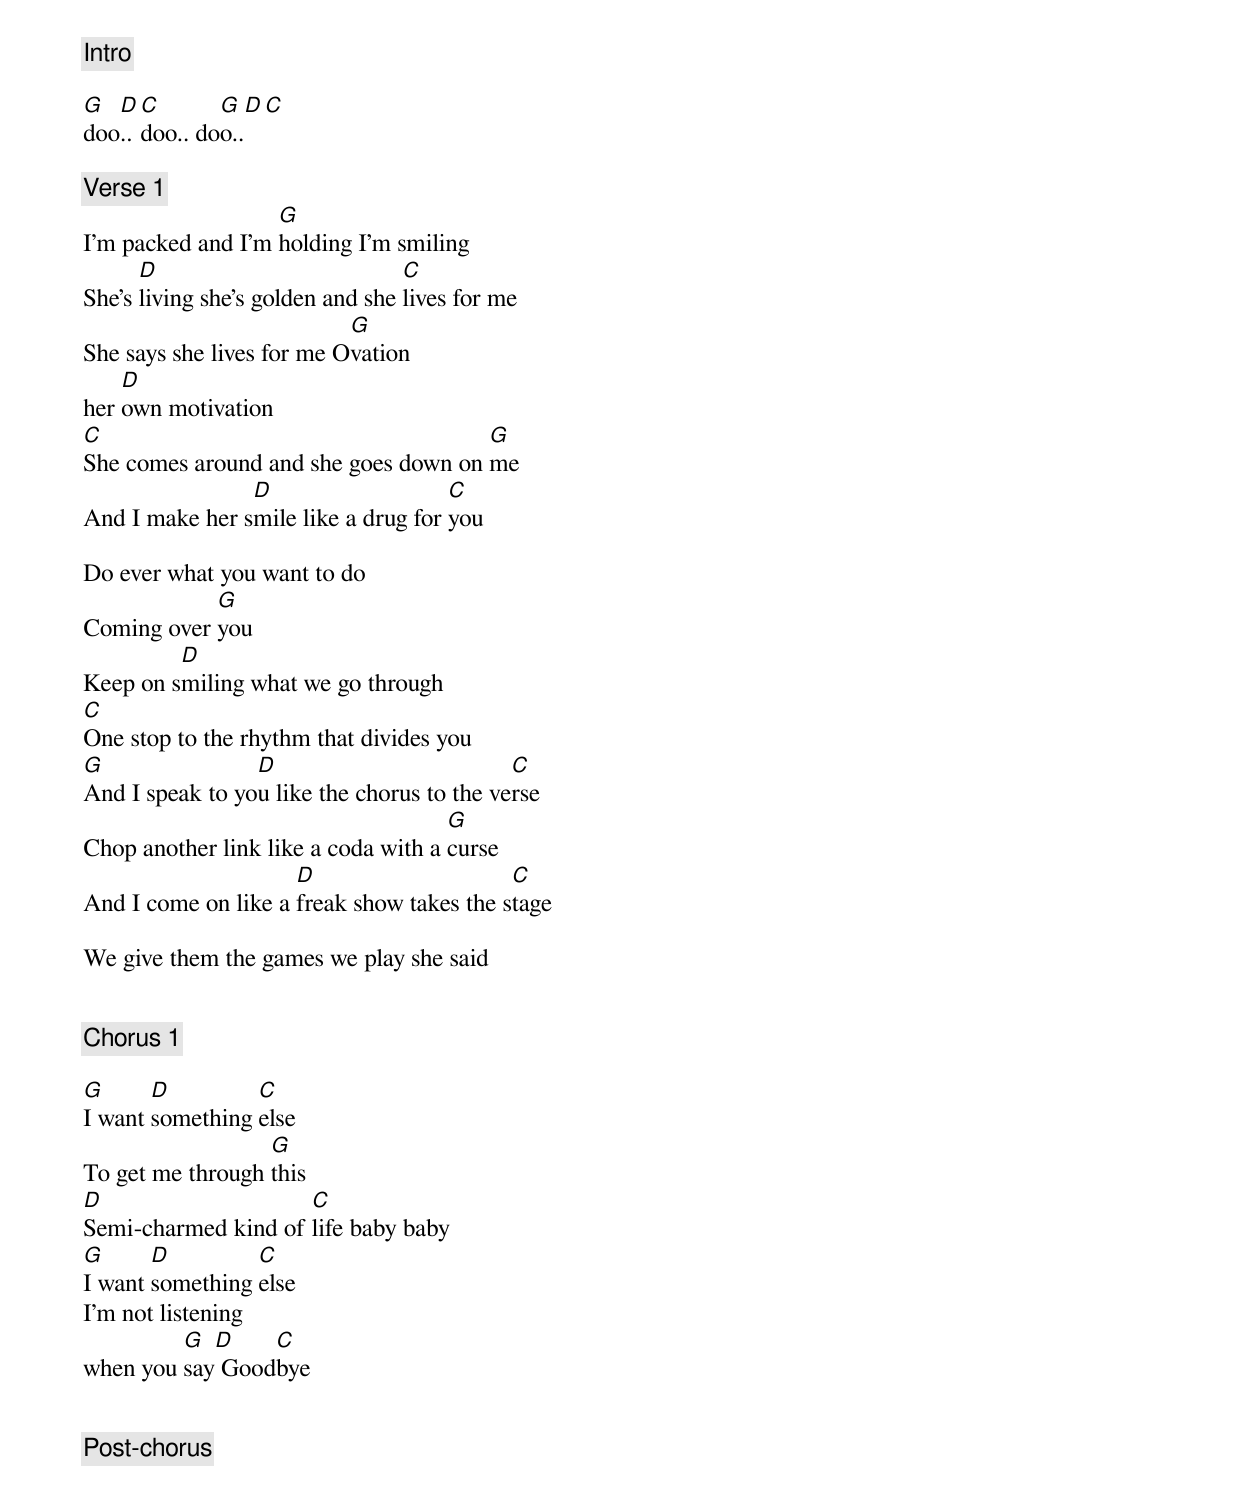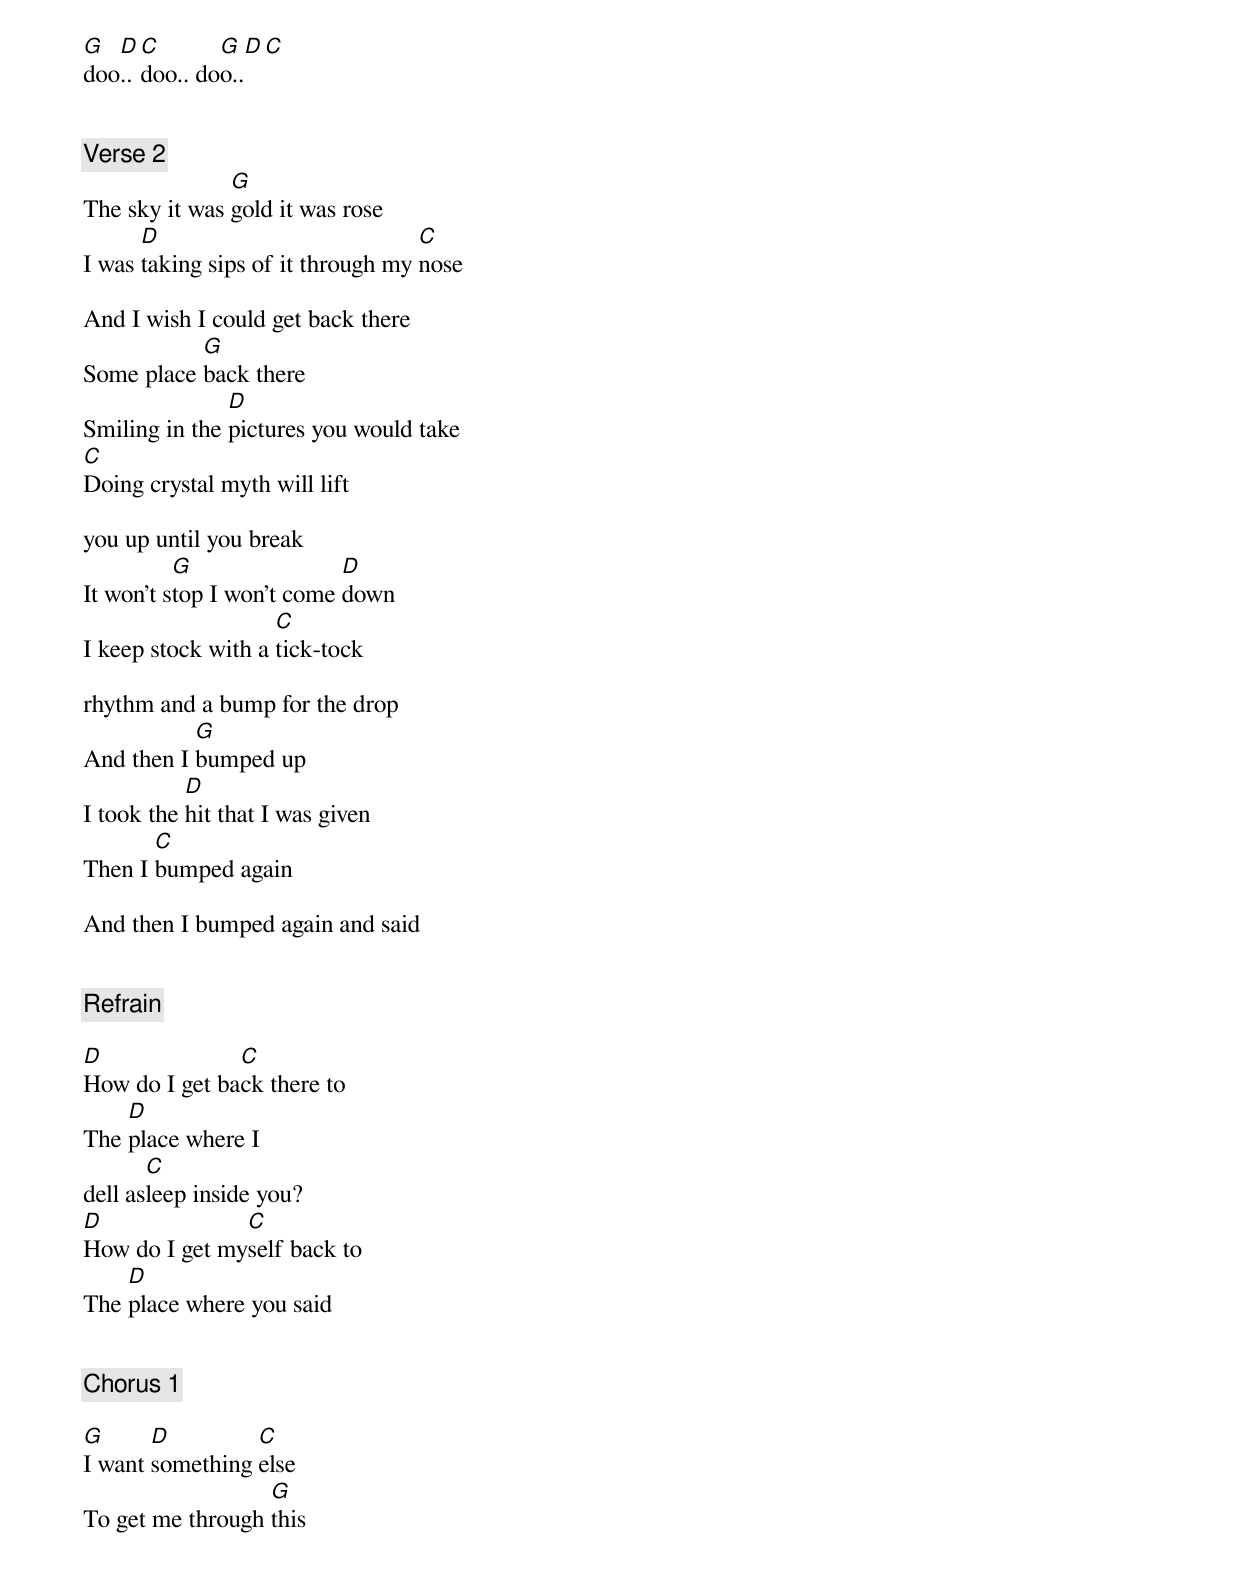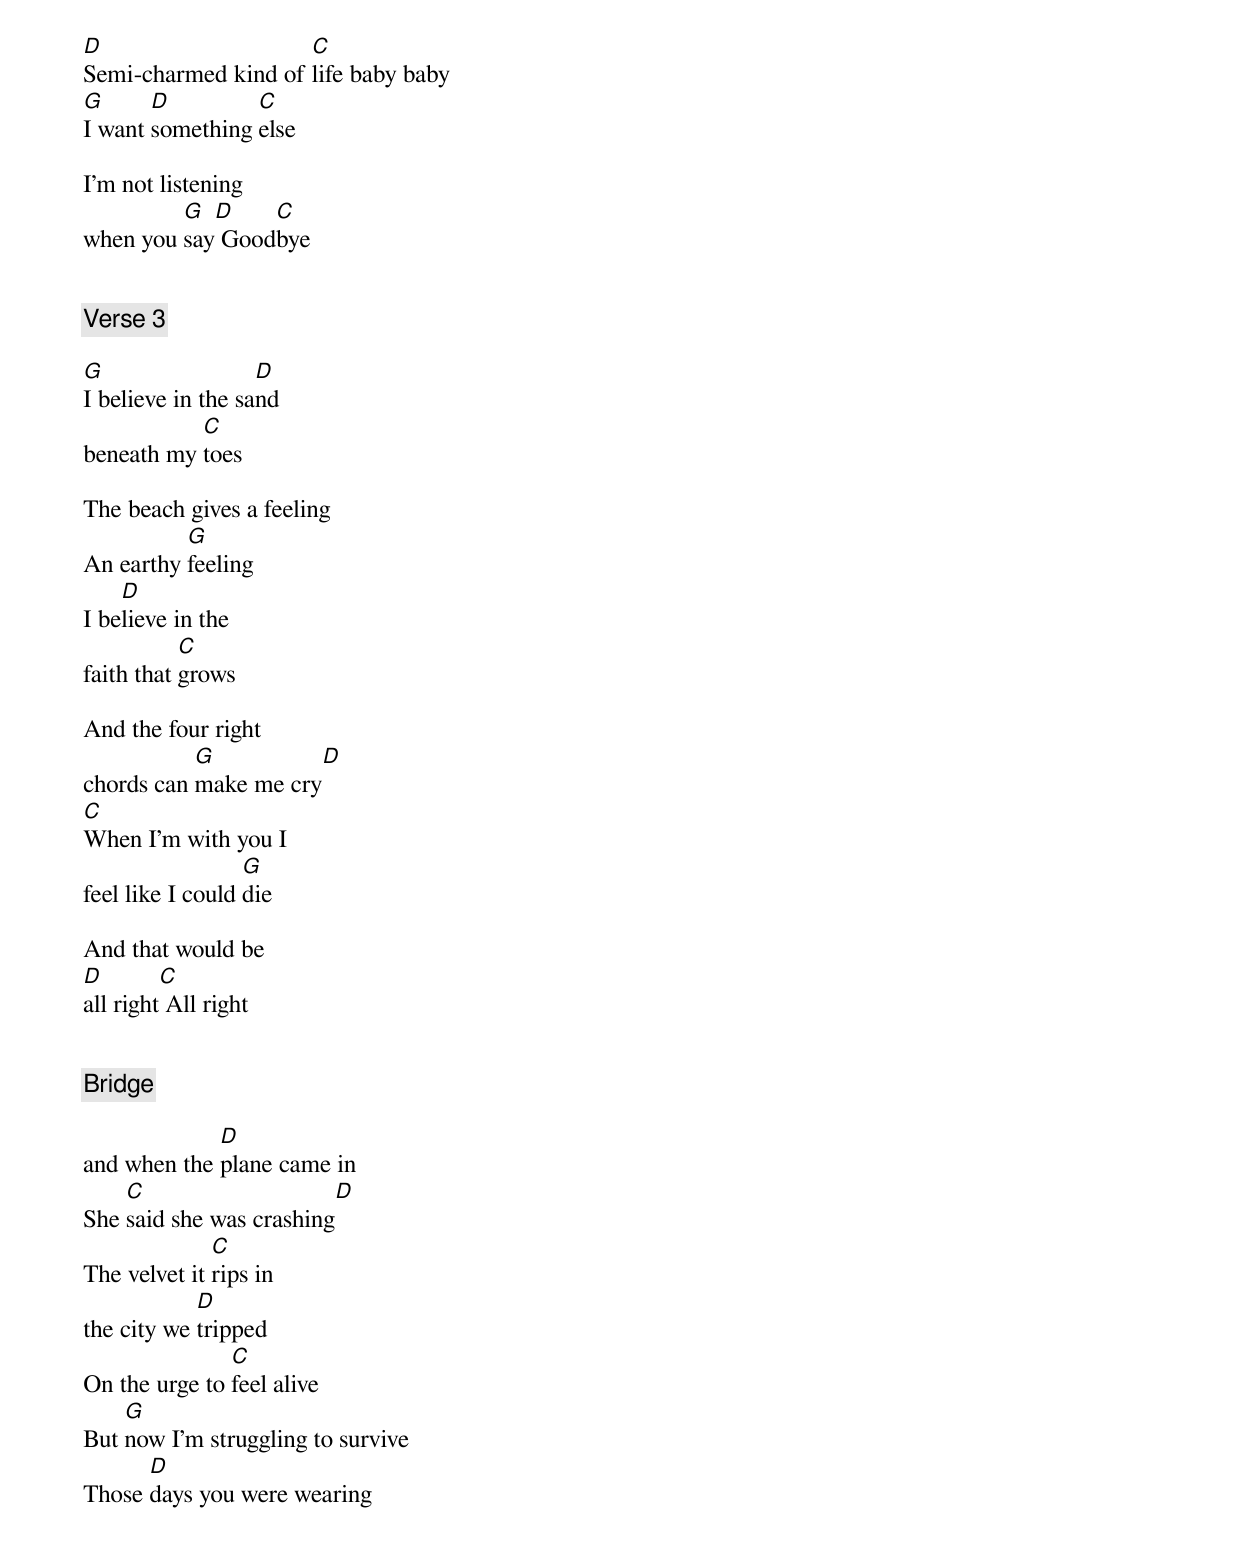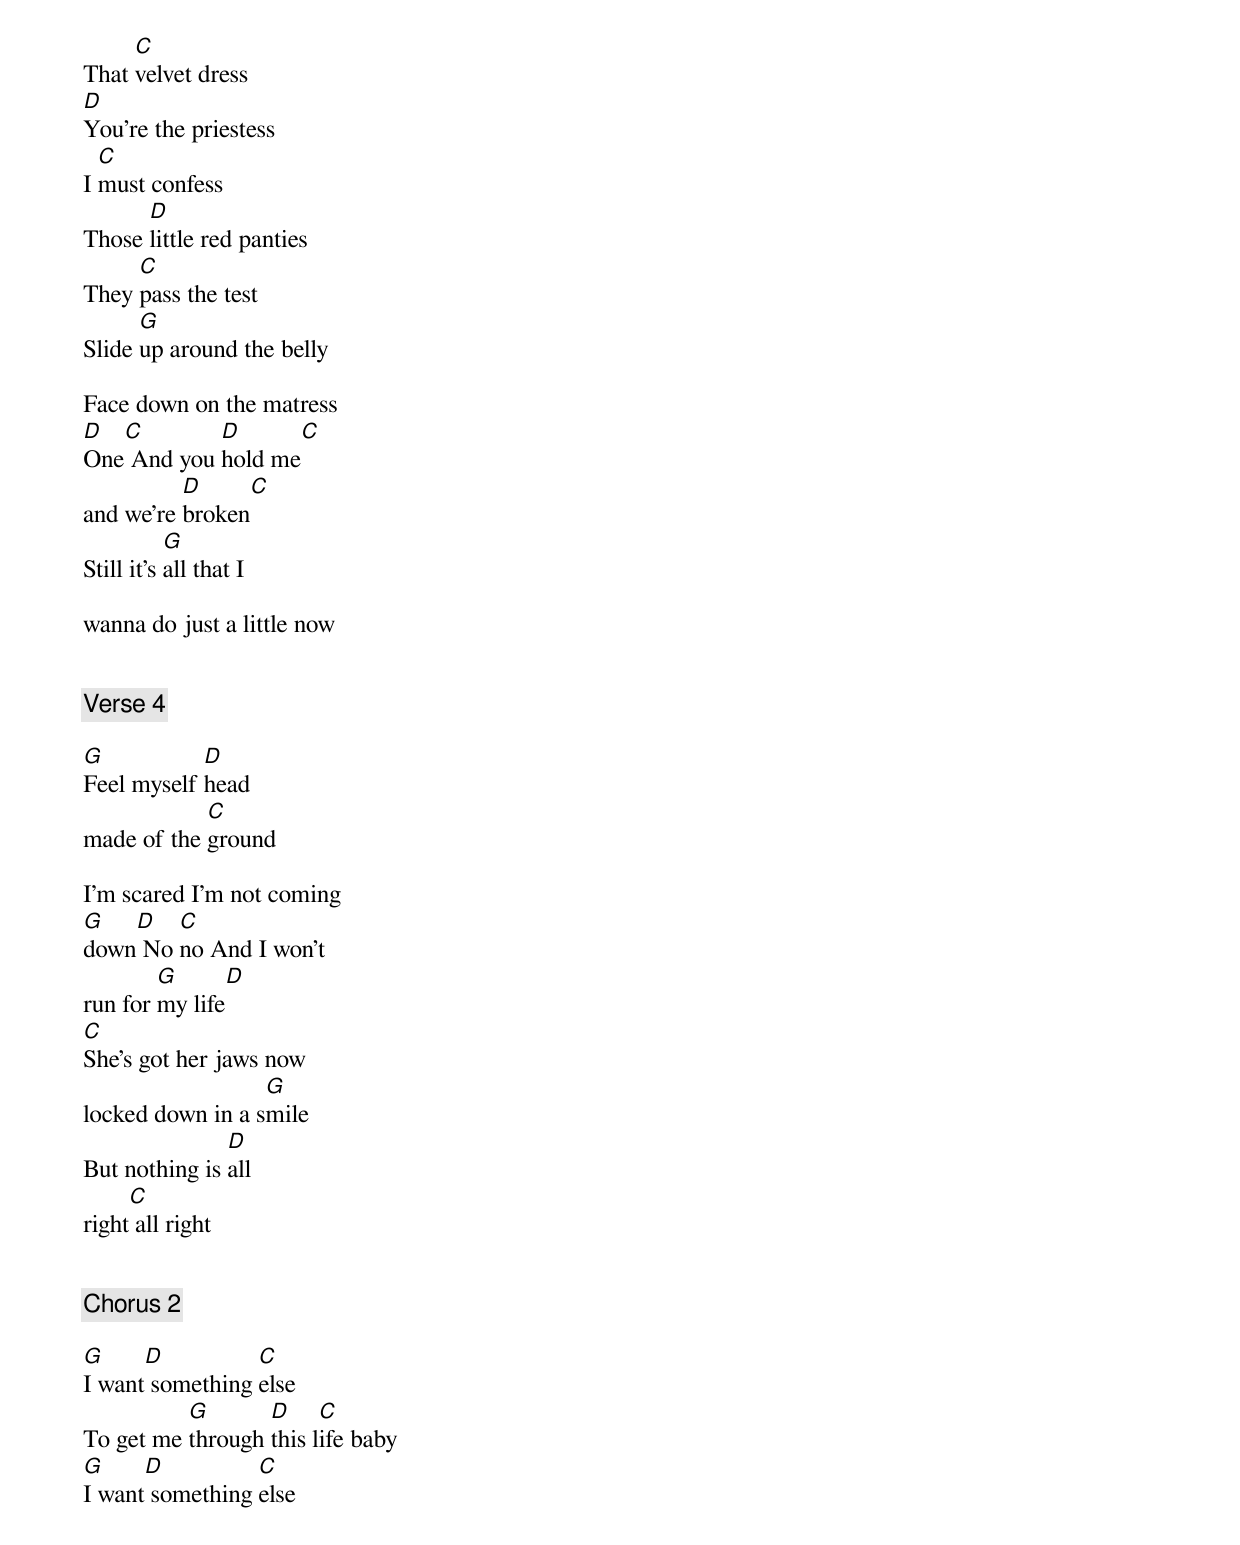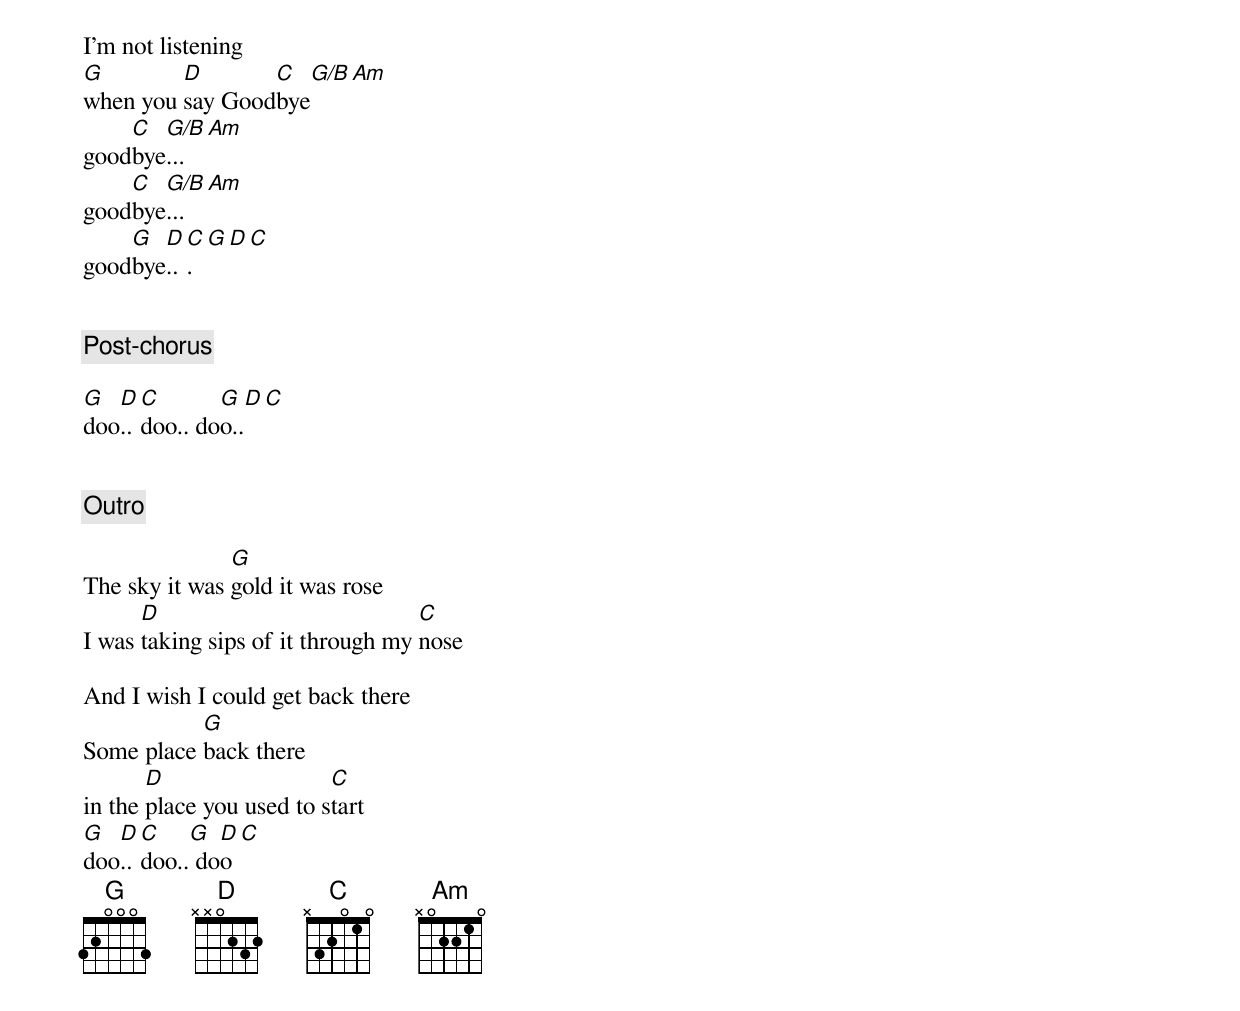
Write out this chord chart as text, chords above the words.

[Intro]

G  D  C       G  D  C
doo.. doo.. doo..

[Verse 1]
                   G
I'm packed and I'm holding I'm smiling
      D                           C
She's living she's golden and she lives for me
                           G
She says she lives for me Ovation
    D
her own motivation
C                                     G
She comes around and she goes down on me
                D                    C
And I make her smile like a drug for you

Do ever what you want to do
            G
Coming over you
         D
Keep on smiling what we go through
C
One stop to the rhythm that divides you
G                D                          C
And I speak to you like the chorus to the verse
                                     G
Chop another link like a coda with a curse
                     D                     C
And I come on like a freak show takes the stage

We give them the games we play she said


[Chorus 1]

G      D         C
I want something else
                  G
To get me through this
D                    C
Semi-charmed kind of life baby baby
G      D         C
I want something else
I'm not listening
         G  D    C
when you say Goodbye


[Post-chorus]

G  D  C       G  D  C
doo.. doo.. doo..


[Verse 2]
               G
The sky it was gold it was rose
      D                            C
I was taking sips of it through my nose

And I wish I could get back there
           G
Some place back there
               D
Smiling in the pictures you would take
C
Doing crystal myth will lift

you up until you break
          G                D
It won't stop I won't come down
                    C
I keep stock with a tick-tock

rhythm and a bump for the drop
           G
And then I bumped up
           D
I took the hit that I was given
       C
Then I bumped again

And then I bumped again and said


[Refrain]

D              C
How do I get back there to
    D
The place where I
       C
dell asleep inside you?
D              C
How do I get myself back to
    D
The place where you said


[Chorus 1]

G      D         C
I want something else
                  G
To get me through this
D                    C
Semi-charmed kind of life baby baby
G      D         C
I want something else

I'm not listening
         G  D    C
when you say Goodbye


[Verse 3]

G                  D
I believe in the sand
           C
beneath my toes

The beach gives a feeling
          G
An earthy feeling
    D
I believe in the
           C
faith that grows

And the four right
           G          D
chords can make me cry
C
When I'm with you I
                  G
feel like I could die

And that would be
D        C
all right All right


[Bridge]

             D
and when the plane came in
    C                    D
She said she was crashing
              C
The velvet it rips in
            D
the city we tripped
               C
On the urge to feel alive
    G
But now I'm struggling to survive
      D
Those days you were wearing
     C
That velvet dress
D
You're the priestess
  C
I must confess
      D
Those little red panties
     C
They pass the test
      G
Slide up around the belly

Face down on the matress
D  C        D      C
One And you hold me
          D     C
and we're broken
           G
Still it's all that I

wanna do just a little now


[Verse 4]

G           D
Feel myself head
            C
made of the ground

I'm scared I'm not coming
G   D   C
down No no And I won't
        G      D
run for my life
C
She's got her jaws now
                  G
locked down in a smile
               D
But nothing is all
     C
right all right


[Chorus 2]

G     D          C
I want something else
          G       D     C
To get me through this life baby
G     D          C
I want something else

I'm not listening
G        D       C  G/B Am
when you say Goodbye
    C  G/B Am
goodbye...
    C  G/B Am
goodbye...
    G  D C G D C
goodbye...


[Post-chorus]

G  D  C       G  D  C
doo.. doo.. doo..


[Outro]

               G
The sky it was gold it was rose
      D                            C
I was taking sips of it through my nose

And I wish I could get back there
           G
Some place back there
       D                  C
in the place you used to start
G  D  C    G  D  C
doo.. doo.. doo
